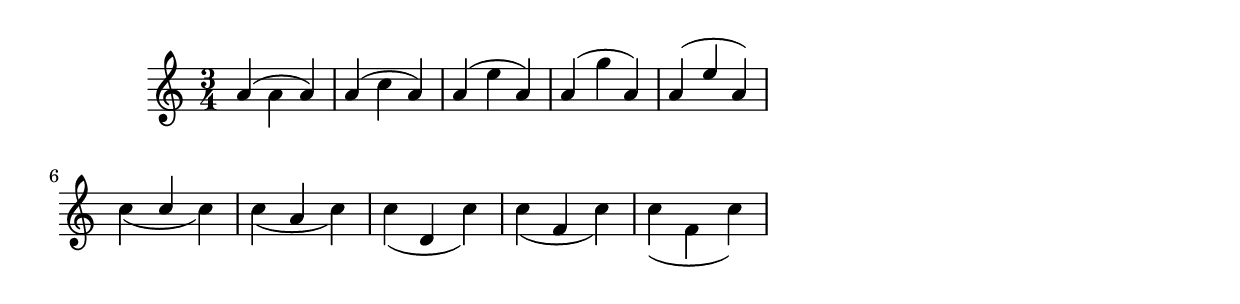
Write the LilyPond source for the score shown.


\version "2.10.0"
\header{
  texidoc="
Slurs should look nice and symmetric.  The curvature may increase
only to avoid noteheads, and as little as possible.  Slurs never
run through noteheads or stems.
"
}


\relative c''{
  \time 3/4
  \slurUp
  \stemNeutral a ( \stemDown a \stemNeutral  a) a( c  a) a( e'  a,) a( g'  a,)
  \stemUp a( e'  a,)
  \break
  \slurDown
  \stemNeutral c ( \stemUp c \stemNeutral  c) c ( a  c) c( d,  c') c( f,  c')
  \stemDown c( f,  c')
}
\layout{
  line-width = 120.\mm
}


